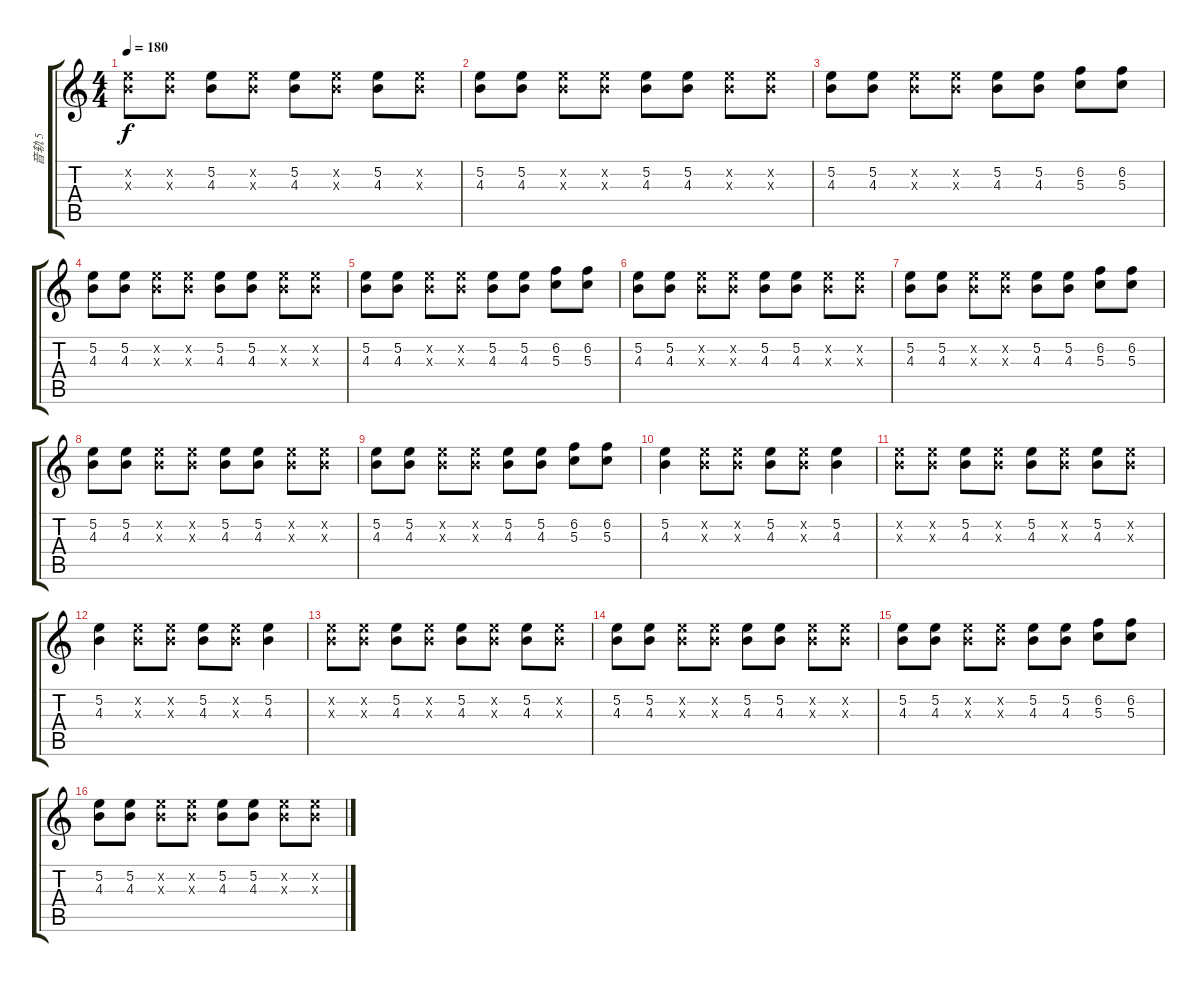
\track ("音轨 5" "音轨 5") {instrument overdrivenguitar}
\staff {score tabs}
\tuning (E4 B3 G3 D3 A2 E2) {hide}
\ts (4 4)
\tempo 180
\clef g2
\ks c
(5.2{x} 4.3{x}).8{dy f} (5.2{x} 4.3{x}).8 (5.2 4.3).8 (5.2{x} 4.3{x}).8 (5.2 4.3).8 (5.2{x} 4.3{x}).8 (5.2 4.3).8 (5.2{x} 4.3{x}).8 |
(5.2 4.3).8 (5.2 4.3).8 (5.2{x} 4.3{x}).8 (5.2{x} 4.3{x}).8 (5.2 4.3).8 (5.2 4.3).8 (5.2{x} 4.3{x}).8 (5.2{x} 4.3{x}).8 |
(5.2 4.3).8 (5.2 4.3).8 (5.2{x} 4.3{x}).8 (5.2{x} 4.3{x}).8 (5.2 4.3).8 (5.2 4.3).8 (6.2 5.3).8 (6.2 5.3).8 |
(5.2 4.3).8 (5.2 4.3).8 (5.2{x} 4.3{x}).8 (5.2{x} 4.3{x}).8 (5.2 4.3).8 (5.2 4.3).8 (5.2{x} 4.3{x}).8 (5.2{x} 4.3{x}).8 |
(5.2 4.3).8 (5.2 4.3).8 (5.2{x} 4.3{x}).8 (5.2{x} 4.3{x}).8 (5.2 4.3).8 (5.2 4.3).8 (6.2 5.3).8 (6.2 5.3).8 |
(5.2 4.3).8 (5.2 4.3).8 (5.2{x} 4.3{x}).8 (5.2{x} 4.3{x}).8 (5.2 4.3).8 (5.2 4.3).8 (5.2{x} 4.3{x}).8 (5.2{x} 4.3{x}).8 |
(5.2 4.3).8 (5.2 4.3).8 (5.2{x} 4.3{x}).8 (5.2{x} 4.3{x}).8 (5.2 4.3).8 (5.2 4.3).8 (6.2 5.3).8 (6.2 5.3).8 |
(5.2 4.3).8 (5.2 4.3).8 (5.2{x} 4.3{x}).8 (5.2{x} 4.3{x}).8 (5.2 4.3).8 (5.2 4.3).8 (5.2{x} 4.3{x}).8 (5.2{x} 4.3{x}).8 |
(5.2 4.3).8 (5.2 4.3).8 (5.2{x} 4.3{x}).8 (5.2{x} 4.3{x}).8 (5.2 4.3).8 (5.2 4.3).8 (6.2 5.3).8 (6.2 5.3).8 |
(5.2 4.3).4 (5.2{x} 4.3{x}).8 (5.2{x} 4.3{x}).8 (5.2 4.3).8 (5.2{x} 4.3{x}).8 (5.2 4.3).4 |
(5.2{x} 4.3{x}).8 (5.2{x} 4.3{x}).8 (5.2 4.3).8 (5.2{x} 4.3{x}).8 (5.2 4.3).8 (5.2{x} 4.3{x}).8 (5.2 4.3).8 (5.2{x} 4.3{x}).8 |
(5.2 4.3).4 (5.2{x} 4.3{x}).8 (5.2{x} 4.3{x}).8 (5.2 4.3).8 (5.2{x} 4.3{x}).8 (5.2 4.3).4 |
(5.2{x} 4.3{x}).8 (5.2{x} 4.3{x}).8 (5.2 4.3).8 (5.2{x} 4.3{x}).8 (5.2 4.3).8 (5.2{x} 4.3{x}).8 (5.2 4.3).8 (5.2{x} 4.3{x}).8 |
(5.2 4.3).8 (5.2 4.3).8 (5.2{x} 4.3{x}).8 (5.2{x} 4.3{x}).8 (5.2 4.3).8 (5.2 4.3).8 (5.2{x} 4.3{x}).8 (5.2{x} 4.3{x}).8 |
(5.2 4.3).8 (5.2 4.3).8 (5.2{x} 4.3{x}).8 (5.2{x} 4.3{x}).8 (5.2 4.3).8 (5.2 4.3).8 (6.2 5.3).8 (6.2 5.3).8 |
(5.2 4.3).8 (5.2 4.3).8 (5.2{x} 4.3{x}).8 (5.2{x} 4.3{x}).8 (5.2 4.3).8 (5.2 4.3).8 (5.2{x} 4.3{x}).8 (5.2{x} 4.3{x}).8
